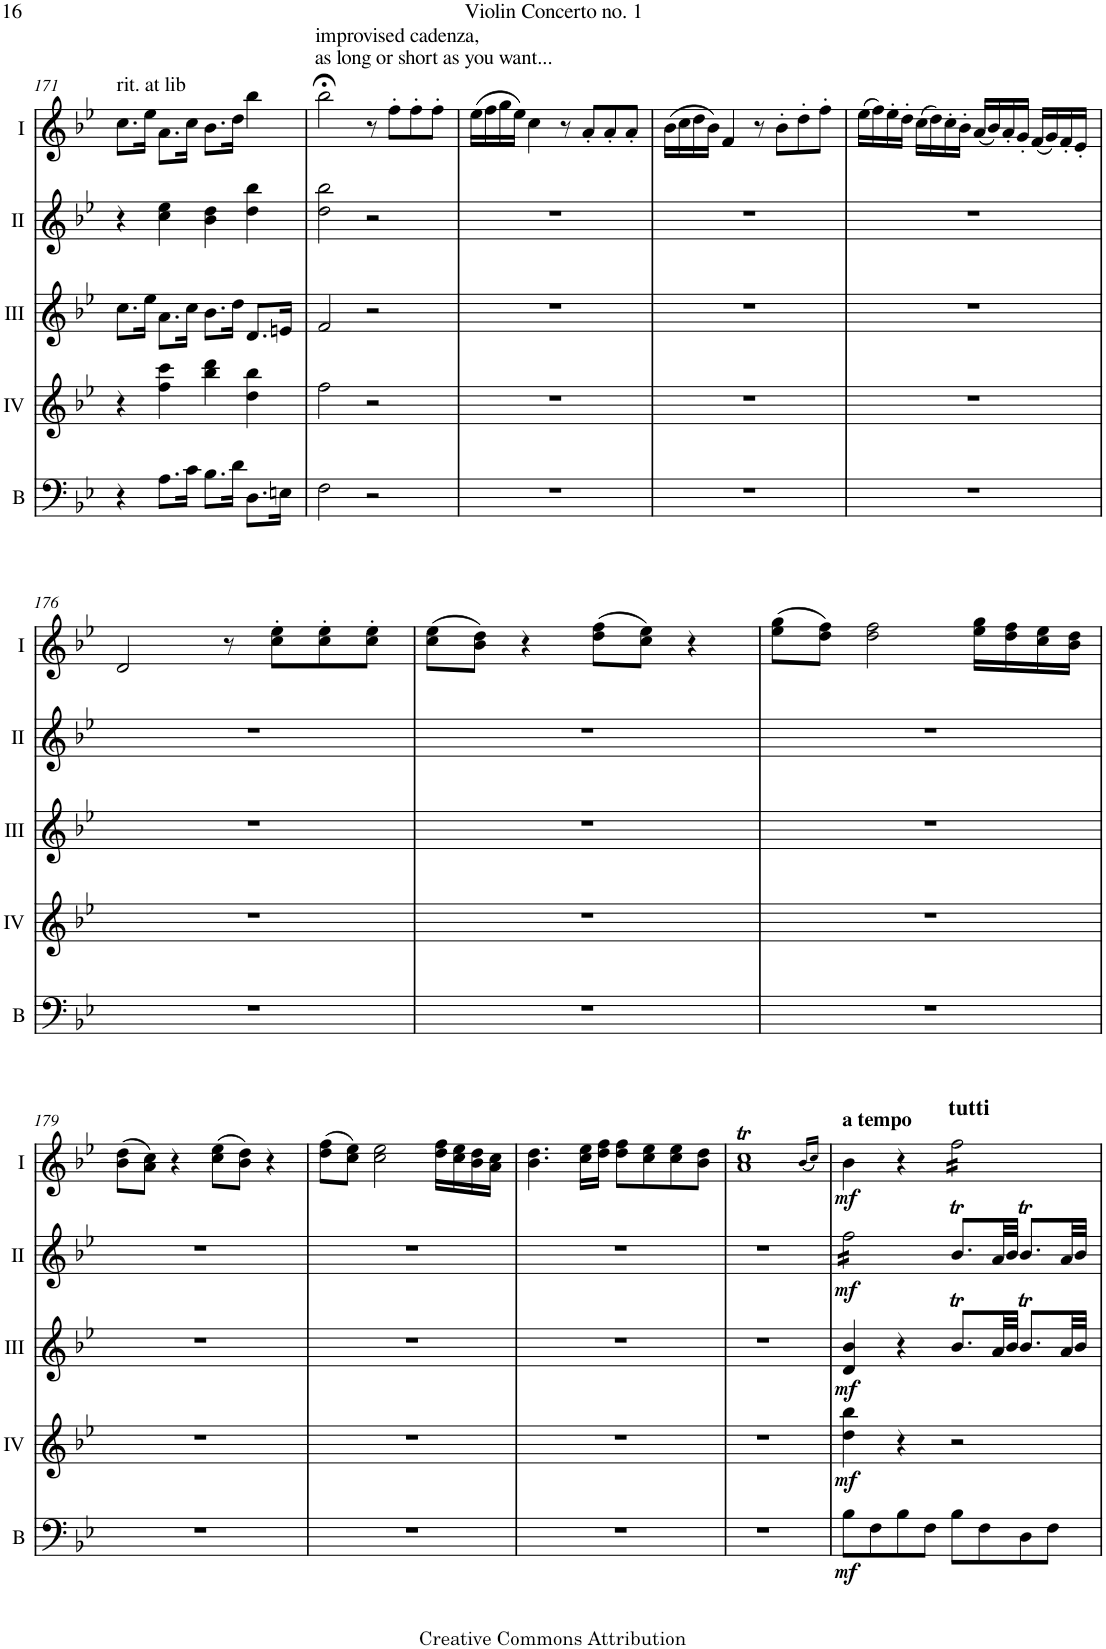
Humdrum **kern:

**kern	**dynam	**kern	**dynam	**kern	**dynam	**kern	**dynam	**kern	**dynam
*part5	*part5	*part4	*part4	*part3	*part3	*part2	*part2	*part1	*part1
*staff5	*staff5	*staff4	*staff4	*staff3	*staff3	*staff2	*staff2	*staff1	*staff1
*I"Bass	*	*I"Acc. 4	*	*I"Acc. 3	*	*I"Acc. 2	*	*I"Acc. 1	*
*I'B	*	*	*	*	*	*	*	*	*
!!LO:PB:g=z
*clefF4	*	*clefG2	*	*clefG2	*	*clefG2	*	*clefG2	*
*Trd7c12	*	*Trd7c12	*	*	*	*	*	*	*
*k[b-e-]	*	*k[b-e-]	*	*k[b-e-]	*	*k[b-e-]	*	*k[b-e-]	*
*M4/4	*	*M4/4	*	*M4/4	*	*M4/4	*	*M4/4	*
*met(c)	*	*met(c)	*	*met(c)	*	*met(c)	*	*met(c)	*
=171	=171	=171	=171	=171	=171	=171	=171	=171	=171
!	!	!	!	!	!	!	!	!LO:TX:a:t=rit. at lib	!
4r	.	4r	.	8.cc\L	.	4r	.	8.cc\L	.
.	.	.	.	16ee-\Jk	.	.	.	16ee-\Jk	.
8.A\L	.	4ff\ 4ccc\	.	8.a\L	.	4cc\ 4ee-\	.	8.a\L	.
16c\Jk	.	.	.	16cc\Jk	.	.	.	16cc\Jk	.
8.B-\L	.	4bb-\ 4ddd\	.	8.b-\L	.	4b-\ 4dd\	.	8.b-\L	.
16d\Jk	.	.	.	16dd\Jk	.	.	.	16dd\Jk	.
8.D\L	.	4dd\ 4bb-\	.	8.d/L	.	4dd\ 4bb-\	.	4bb-\	.
16En\Jk	.	.	.	16en/Jk	.	.	.	.	.
=172	=172	=172	=172	=172	=172	=172	=172	=172	=172
!	!	!	!	!	!	!	!	!LO:TX:a:t=improvised cadenza,	!
!	!	!	!	!	!	!	!	!LO:TX:a:t=as long or short as you want...	!
2F\	.	2ff\	.	2f/	.	2dd\ 2bb-\	.	2bb-;<\	.
2r	.	2r	.	2r	.	2r	.	8r	.
.	.	.	.	.	.	.	.	8ff'\L	.
.	.	.	.	.	.	.	.	8ff'\	.
.	.	.	.	.	.	.	.	8ff'\J	.
=173	=173	=173	=173	=173	=173	=173	=173	=173	=173
1r	.	1r	.	1r	.	1r	.	(16ee-\LL	.
.	.	.	.	.	.	.	.	16ff\	.
.	.	.	.	.	.	.	.	16gg\	.
.	.	.	.	.	.	.	.	16ee-\JJ)	.
.	.	.	.	.	.	.	.	4cc\	.
.	.	.	.	.	.	.	.	8r	.
.	.	.	.	.	.	.	.	8a'/L	.
.	.	.	.	.	.	.	.	8a'/	.
.	.	.	.	.	.	.	.	8a'/J	.
=174	=174	=174	=174	=174	=174	=174	=174	=174	=174
1r	.	1r	.	1r	.	1r	.	(16b-\LL	.
.	.	.	.	.	.	.	.	16cc\	.
.	.	.	.	.	.	.	.	16dd\	.
.	.	.	.	.	.	.	.	16b-\JJ)	.
.	.	.	.	.	.	.	.	4f/	.
.	.	.	.	.	.	.	.	8r	.
.	.	.	.	.	.	.	.	8b-'\L	.
.	.	.	.	.	.	.	.	8dd'\	.
.	.	.	.	.	.	.	.	8ff'\J	.
=175	=175	=175	=175	=175	=175	=175	=175	=175	=175
1r	.	1r	.	1r	.	1r	.	(16ee-\LL	.
.	.	.	.	.	.	.	.	16ff\)	.
.	.	.	.	.	.	.	.	16ee-'\	.
.	.	.	.	.	.	.	.	16dd'\JJ	.
.	.	.	.	.	.	.	.	(16cc\LL	.
.	.	.	.	.	.	.	.	16dd\)	.
.	.	.	.	.	.	.	.	16cc'\	.
.	.	.	.	.	.	.	.	16b-'\JJ	.
.	.	.	.	.	.	.	.	(16a/LL	.
.	.	.	.	.	.	.	.	16b-/)	.
.	.	.	.	.	.	.	.	16a'/	.
.	.	.	.	.	.	.	.	16g'/JJ	.
.	.	.	.	.	.	.	.	(16f/LL	.
.	.	.	.	.	.	.	.	16g/)	.
.	.	.	.	.	.	.	.	16f'/	.
.	.	.	.	.	.	.	.	16e-'/JJ	.
!!LO:LB:g=z
=176	=176	=176	=176	=176	=176	=176	=176	=176	=176
1r	.	1r	.	1r	.	1r	.	2d/	.
.	.	.	.	.	.	.	.	8r	.
.	.	.	.	.	.	.	.	8cc\' 8ee-\'L	.
.	.	.	.	.	.	.	.	8cc\' 8ee-\'	.
.	.	.	.	.	.	.	.	8cc\' 8ee-\'J	.
=177	=177	=177	=177	=177	=177	=177	=177	=177	=177
1r	.	1r	.	1r	.	1r	.	(8cc\ 8ee-\L	.
.	.	.	.	.	.	.	.	8b-\ 8dd\J)	.
.	.	.	.	.	.	.	.	4r	.
.	.	.	.	.	.	.	.	(8dd\ 8ff\L	.
.	.	.	.	.	.	.	.	8cc\ 8ee-\J)	.
.	.	.	.	.	.	.	.	4r	.
=178	=178	=178	=178	=178	=178	=178	=178	=178	=178
1r	.	1r	.	1r	.	1r	.	(8ee-\ 8gg\L	.
.	.	.	.	.	.	.	.	8dd\ 8ff\J)	.
.	.	.	.	.	.	.	.	2dd\ 2ff\	.
.	.	.	.	.	.	.	.	16ee-\ 16gg\LL	.
.	.	.	.	.	.	.	.	16dd\ 16ff\	.
.	.	.	.	.	.	.	.	16cc\ 16ee-\	.
.	.	.	.	.	.	.	.	16b-\ 16dd\JJ	.
!!LO:LB:g=z
=179	=179	=179	=179	=179	=179	=179	=179	=179	=179
1r	.	1r	.	1r	.	1r	.	(8b-\ 8dd\L	.
.	.	.	.	.	.	.	.	8a\ 8cc\J)	.
.	.	.	.	.	.	.	.	4r	.
.	.	.	.	.	.	.	.	(8cc\ 8ee-\L	.
.	.	.	.	.	.	.	.	8b-\ 8dd\J)	.
.	.	.	.	.	.	.	.	4r	.
=180	=180	=180	=180	=180	=180	=180	=180	=180	=180
1r	.	1r	.	1r	.	1r	.	(8dd\ 8ff\L	.
.	.	.	.	.	.	.	.	8cc\ 8ee-\J)	.
.	.	.	.	.	.	.	.	2cc\ 2ee-\	.
.	.	.	.	.	.	.	.	16dd\ 16ff\LL	.
.	.	.	.	.	.	.	.	16cc\ 16ee-\	.
.	.	.	.	.	.	.	.	16b-\ 16dd\	.
.	.	.	.	.	.	.	.	16a\ 16cc\JJ	.
=181	=181	=181	=181	=181	=181	=181	=181	=181	=181
1r	.	1r	.	1r	.	1r	.	4.b-\ 4.dd\	.
.	.	.	.	.	.	.	.	16cc\ 16ee-\LL	.
.	.	.	.	.	.	.	.	16dd\ 16ff\JJ	.
.	.	.	.	.	.	.	.	8dd\ 8ff\L	.
.	.	.	.	.	.	.	.	8cc\ 8ee-\	.
.	.	.	.	.	.	.	.	8cc\ 8ee-\	.
.	.	.	.	.	.	.	.	8b-\ 8dd\J	.
=182	=182	=182	=182	=182	=182	=182	=182	=182	=182
1r	.	1r	.	1r	.	1r	.	1aT 1ccT	.
.	.	.	.	.	.	.	.	(16qb-/LL	.
.	.	.	.	.	.	.	.	16qcc/JJ)	.
=183	=183	=183	=183	=183	=183	=183	=183	=183	=183
!	!	!	!	!	!	!	!	!LO:TX:a:B:t=a tempo	!
!	!LO:DY:b	!	!LO:DY:b	!	!LO:DY:b	!	!LO:DY:b	!	!LO:DY:b
*	*	*	*	*	*	*tremolo	*	*	*
8B-\L	mf	4dd\ 4bb-\	mf	4d/ 4b-/	mf	16ff\LL	mf	4b-\	mf
.	.	.	.	.	.	16ff\	.	.	.
8F\	.	.	.	.	.	16ff\	.	.	.
.	.	.	.	.	.	16ff\	.	.	.
8B-\	.	4r	.	4r	.	16ff\	.	4r	.
.	.	.	.	.	.	16ff\	.	.	.
8F\J	.	.	.	.	.	16ff\	.	.	.
.	.	.	.	.	.	16ff\JJ	.	.	.
*	*	*	*	*	*	*Xtremolo	*	*	*
!	!	!	!	!	!	!	!	!LO:TX:a:B:t=tutti	!
*	*	*	*	*	*	*	*	*tremolo	*
8B-\L	.	2r	.	8.b-T/L	.	8.b-T/L	.	16ff\LL	.
.	.	.	.	.	.	.	.	16ff\	.
8F\	.	.	.	.	.	.	.	16ff\	.
.	.	.	.	32a/LL	.	32a/LL	.	16ff\	.
.	.	.	.	32b-/JJJ	.	32b-/JJJ	.	.	.
8D\	.	.	.	8.b-T/L	.	8.b-T/L	.	16ff\	.
.	.	.	.	.	.	.	.	16ff\	.
8F\J	.	.	.	.	.	.	.	16ff\	.
.	.	.	.	32a/LL	.	32a/LL	.	16ff\JJ	.
*	*	*	*	*	*	*	*	*Xtremolo	*
.	.	.	.	32b-/JJJ	.	32b-/JJJ	.	.	.
=	=	=	=	=	=	=	=	=	=
*-	*-	*-	*-	*-	*-	*-	*-	*-	*-
